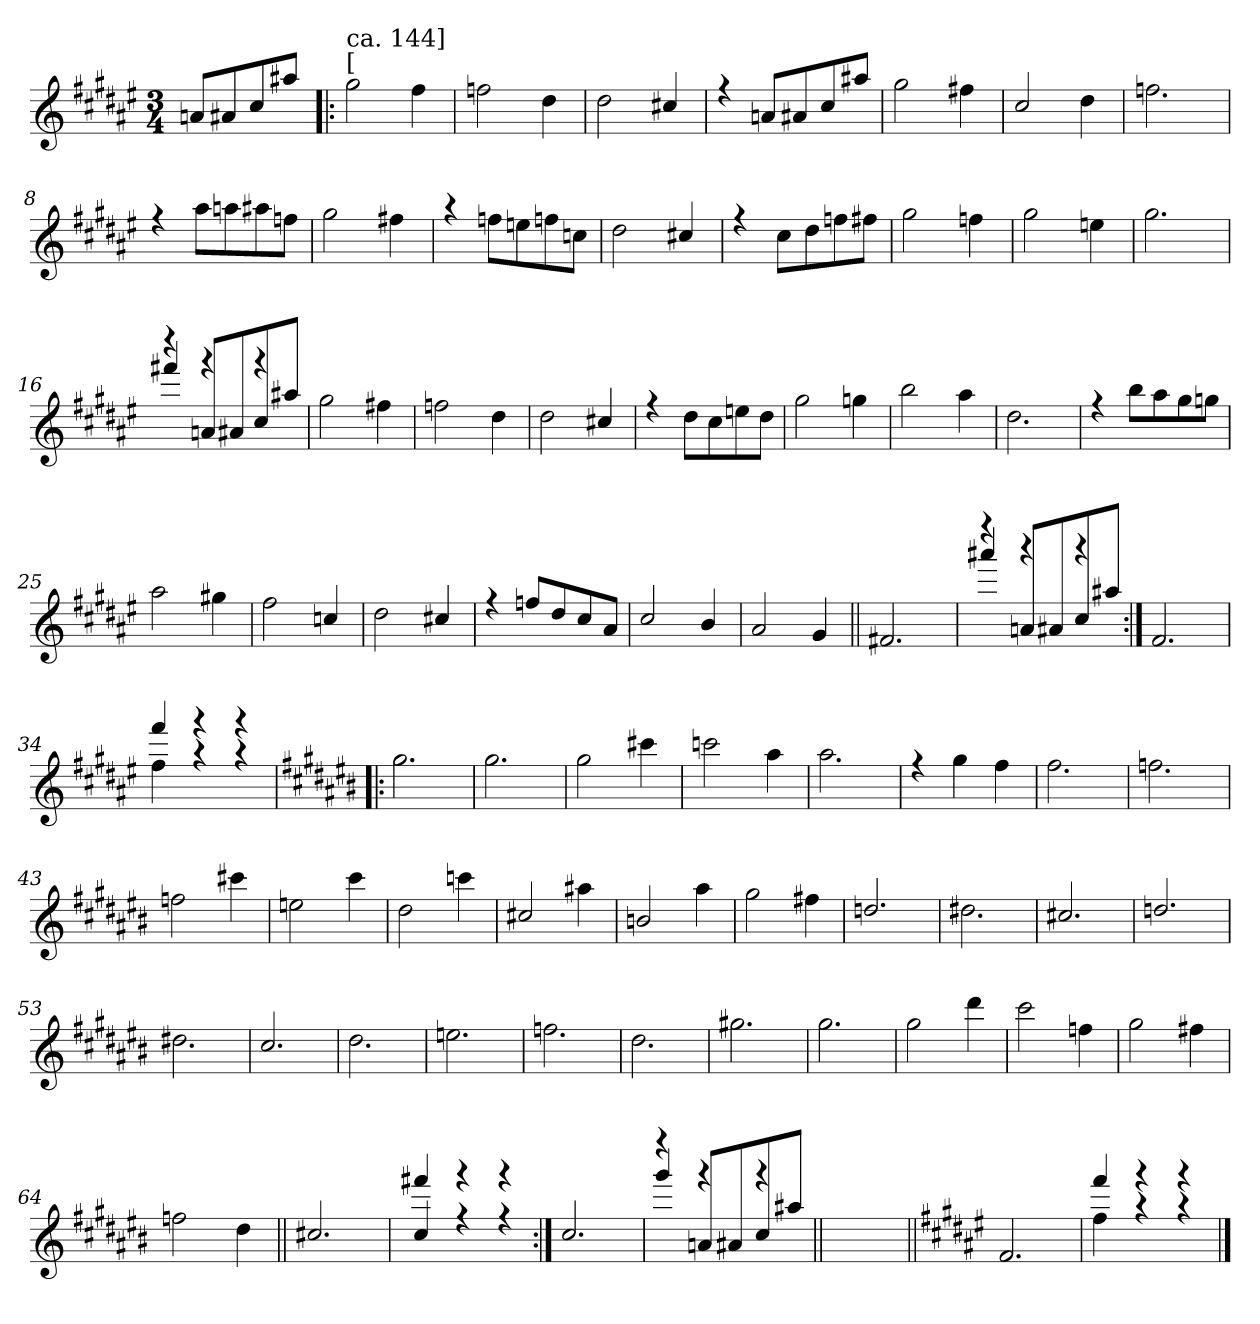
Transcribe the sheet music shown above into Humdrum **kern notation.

**kern
*part1
*staff1
*I'Cl
*clefG2
*ITrd1c2
*k[f#c#g#d#]
*E:
*M3/4
=
8gn/L
8g#X/
8b/
8gg#X/J
=1!|:
*^
!LO:TX:a:t=[	!
!LO:TX:a:t=ca. 144]	!
2ff#\	2.ryy
4ee\	.
=2	=2
2ee-X\	2.ryy
4cc#\	.
=3	=3
2cc#\	2.ryy
4bn/	.
=4	=4
4ree	2.ryy
8gn/L	.
8g#X/	.
8b/	.
8gg#X/J	.
!!LO:LB:g=z	!!
=5	=5
2ff#\	2.ryy
4een\	.
=6	=6
2b/	2ryy
4cc#\	4ryy
=7	=7
2.ee-X\	2.ryy
=8	=8
4ree	2.ryy
8gg#\L	.
8ggn\	.
8gg#X\	.
8ee-X\J	.
=9	=9
2ff#\	2.ryy
4een\	.
!!LO:LB:g=z	!!
=10	=10
4r	2.ryy
8ee-X\L	.
8ddn\	.
8ee-X\	.
8b-X\J	.
=11	=11
2cc#\	2.ryy
4bn/	.
=12	=12
4ree	2.ryy
8b\L	.
8cc#\	.
8ee-X\	.
8een\J	.
=13	=13
2ff#\	2.ryy
4ee-X\	.
=14	=14
2ff#\	2.ryy
4ddn\	.
!!LO:LB:g=z	!!
=15	=15
2.ff#\	2.ryy
=16	=16
*	*^
4r	4ryy	4eeen!/
8gn/L	4ryy	4rggg
8g#X/	.	.
8b/	4ryy	4rggg
8gg#X/J	.	.
*	*v	*v
=17	=17
2ff#\	2.ryy
4een\	.
=18	=18
2ee-X\	2.ryy
4cc#\	.
=19	=19
2cc#\	2.ryy
4bn/	.
!!LO:LB:g=z	!!
=20	=20
4ree	2.ryy
8cc#\L	.
8b\	.
8ddn\	.
8cc#\J	.
=21	=21
2ff#\	2.ryy
4ffn\	.
=22	=22
2aa\	2.ryy
4gg#\	.
=23	=23
2.cc#\	2.ryy
=24	=24
4ree	2.ryy
8aa\L	.
8gg#\	.
8ff#\	.
8ffn\J	.
!!LO:LB:g=z	!!
=25	=25
2gg#\	2.ryy
4ff#X\	.
=26	=26
2ee\	2.ryy
4b-X/	.
=27	=27
2cc#\	2.ryy
4bn/	.
=28	=28
4ree	2.ryy
8ee-X/L	.
8cc#/	.
8b/	.
8g#/J	.
=29	=29
2b/	2.ryy
4a/	.
!!LO:LB:g=z	!!
=30	=30
2g#/	2.ryy
4f#/	.
=31||	=31||
2.en/	2.ryy
=32	=32
*	*^
4r	4ryy	4ggg#X!/
8gn/L	4ryy	4raaa
8g#X/	.	.
8b/	4ryy	4raaa
8gg#X/J	.	.
*	*v	*v
=33:|!	=33:|!
2.e/	2.ryy
=34	=34
*	*^
4ee\	4ryy	4eee!/
4r	4ryy	4rfff
4r	4ryy	4rfff
*v	*v	*v
!!LO:LB:g=z
=35!|:
*k[f#c#g#d#a#]
*B:
*^
2.ff#\	2.ryy
=36	=36
2.ff#\	2.ryy
=37	=37
2ff#\	2.ryy
4bbn\	.
=38	=38
2bb-X\	2.ryy
4gg#\	.
=39	=39
2.gg#\	2.ryy
!!LO:PB:g=z	!!
=40	=40
4ree	2.ryy
4ff#\	.
4ee\	.
=41	=41
2.ee\	2.ryy
=42	=42
2.ee-X\	2.ryy
=43	=43
2ee-X\	2.ryy
4bbn\	.
=44	=44
2ddn\	2.ryy
4bb\	.
!!LO:LB:g=z	!!
=45	=45
2cc#\	2.ryy
4bb-X\	.
=46	=46
2bn/	2.ryy
4gg#X\	.
=47	=47
2an/	2.ryy
4gg#\	.
=48	=48
2ff#\	2.ryy
4een\	.
=49	=49
2.ccn/	2.ryy
!!LO:LB:g=z	!!
=50	=50
2.cc#X\	2.ryy
=51	=51
2.bn/	2.ryy
=52	=52
2.ccn/	2.ryy
=53	=53
2.cc#X\	2.ryy
=54	=54
2.b/	2.ryy
=55	=55
2.cc#\	2.ryy
!!LO:LB:g=z	!!
=56	=56
2.ddn\	2.ryy
=57	=57
2.ee-X\	2.ryy
=58	=58
2.cc#\	2.ryy
=59	=59
2.ff#X\	2.ryy
=60	=60
2.ff#\	2.ryy
=61	=61
2ff#\	2.ryy
4ccc#\	.
!!LO:LB:g=z	!!
=62	=62
2bb\	2.ryy
4ee-X\	.
=63	=63
2ff#\	2.ryy
4een\	.
=64	=64
2ee-X\	2.ryy
4cc#\	.
=65||	=65||
2.bn/	2.ryy
=66	=66
*	*^
4b/	4ryy	4eeen!/
4r	4ryy	4rfff
4r	4ryy	4rfff
*	*v	*v
!!LO:LB:g=z
=67:|!	=67:|!
2.b/	2.ryy
=68	=68
*	*^
4r	4ryy	4fff#!/
8gn/L	4ryy	4rfff
8g#X/	.	.
8b/	4ryy	4rggg
8gg#X/J	.	.
*v	*v	*v
=68X681||
2.ryy
=69||
*k[f#c#g#d#]
*E:
*^
2.e/	2.ryy
=70	=70
*	*^
4ee\	4ryy	4eee!/
4r	4ryy	4rfff
4r	4ryy	4rfff
*v	*v	*v
==
*-
